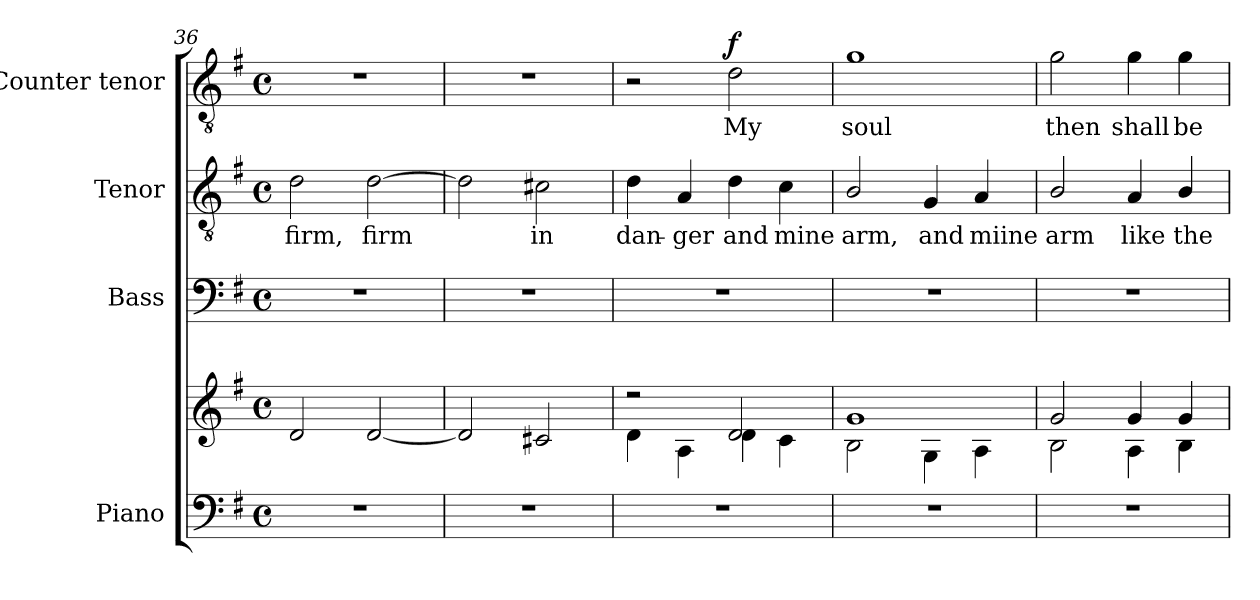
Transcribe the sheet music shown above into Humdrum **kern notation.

**kern	**kern	**kern	**kern	**text	**kern	**text	**dynam
*part4	*part4	*part3	*part2	*part2	*part1	*part1	*part1
*staff5	*staff4	*staff3	*staff2	*staff2	*staff1	*staff1	*staff1
*I"Piano	*	*I"Bass	*I"Tenor	*	*I"Counter tenor	*	*
*I'Pno.	*	*I'B.	*I'T.	*	*	*	*
*clefF4	*clefG2	*clefF4	*clefGv2	*	*clefGv2	*	*
*	*	*	*ITrd7c12	*	*ITrd7c12	*	*
*k[f#]	*k[f#]	*k[f#]	*k[f#]	*	*k[f#]	*	*
*G:	*G:	*G:	*G:	*	*G:	*	*
*M4/4	*M4/4	*M4/4	*M4/4	*	*M4/4	*	*
*met(c)	*met(c)	*met(c)	*met(c)	*	*met(c)	*	*
=36	=36	=36	=36	=36	=36	=36	=36
!	!	!	!	!LO:LY:b:color=#000000	!	!	!
1r	2di/	1r	2Di\	firm,	1r	.	.
!	!	!	!	!LO:LY:b:color=#000000	!	!	!
.	[2di/	.	[2Di\	firm	.	.	.
=37	=37	=37	=37	=37	=37	=37	=37
1r	2di/]	1r	2Di\]	.	1r	.	.
!	!	!	!	!LO:LY:b:color=#000000	!	!	!
.	2c#Xi/	.	2C#Xi\	in	.	.	.
=38	=38	=38	=38	=38	=38	=38	=38
*	*^	*	*	*	*	*	*
!	!	!	!	!	!LO:LY:b:color=#000000	!	!	!
1r	2r	4di\	1r	4Di\	dan-	2r	.	.
!	!	!	!	!	!LO:LY:b:color=#000000	!	!	!
.	.	4Ai\	.	4AAi/	-ger	.	.	.
!	!	!	!	!	!LO:LY:b:color=#000000	!	!	!
!	!	!	!	!	!	!	!LO:LY:b:color=#000000	!
.	2di/	4di\	.	4Di\	and	2Di\	My	f
!	!	!	!	!	!LO:LY:b:color=#000000	!	!	!
.	.	4ci\	.	4Ci\	mine	.	.	.
=39	=39	=39	=39	=39	=39	=39	=39	=39
!	!	!	!	!	!LO:LY:b:color=#000000	!	!	!
!	!	!	!	!	!	!	!LO:LY:b:color=#000000	!
1r	1gi	2Bi\	1r	2BBi/	arm,	1Gi	soul	.
!	!	!	!	!	!LO:LY:b:color=#000000	!	!	!
.	.	4Gi\	.	4GGi/	and	.	.	.
!	!	!	!	!	!LO:LY:b:color=#000000	!	!	!
.	.	4Ai\	.	4AAi/	miine	.	.	.
!!LO:PB:g=z
=40	=40	=40	=40	=40	=40	=40	=40	=40
!	!	!	!	!	!LO:LY:b:color=#000000	!	!	!
!	!	!	!	!	!	!	!LO:LY:b:color=#000000	!
1r	2gi/	2Bi\	1r	2BBi/	arm	2Gi\	then	.
!	!	!	!	!	!LO:LY:b:color=#000000	!	!	!
!	!	!	!	!	!	!	!LO:LY:b:color=#000000	!
.	4gi/	4Ai\	.	4AAi/	like	4Gi\	shall	.
!	!	!	!	!	!LO:LY:b:color=#000000	!	!	!
!	!	!	!	!	!	!	!LO:LY:b:color=#000000	!
.	4gi/	4Bi\	.	4BBi/	the	4Gi\	be	.
*	*v	*v	*	*	*	*	*	*
=	=	=	=	=	=	=	=
*-	*-	*-	*-	*-	*-	*-	*-
